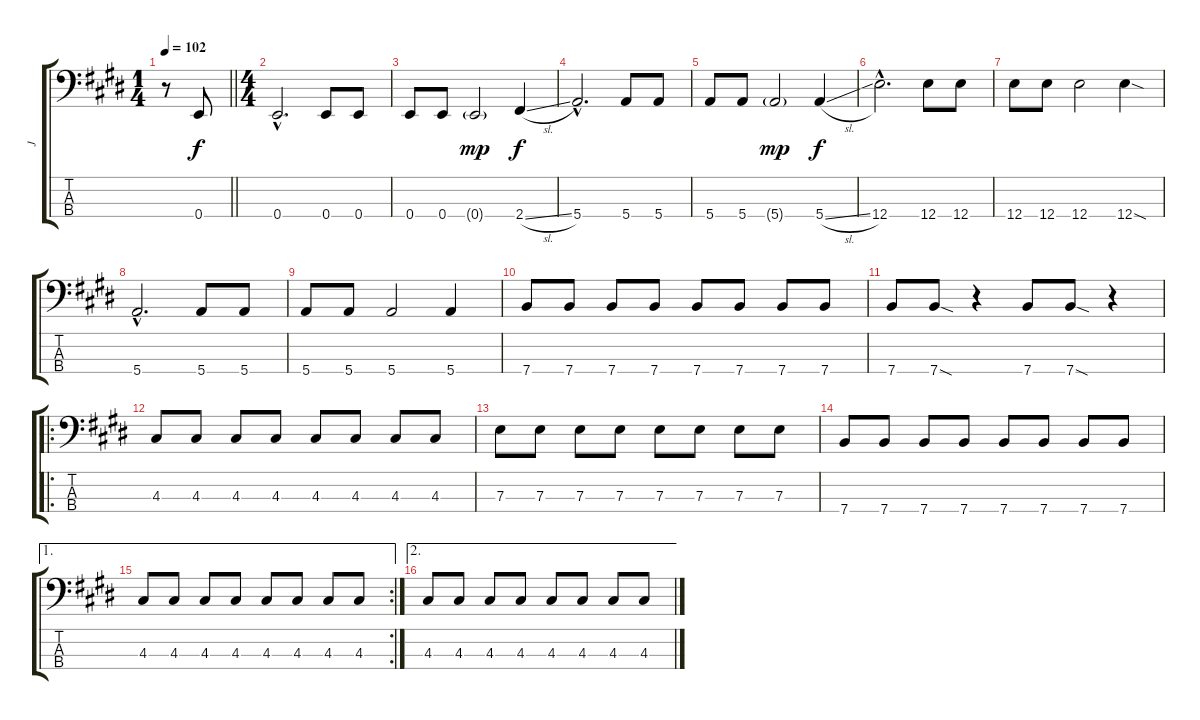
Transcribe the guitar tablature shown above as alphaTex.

\track ("J" "J") {instrument electricbasspick}
\staff {score tabs}
\tuning (G2 D2 A1 E1) {hide}
\ts (1 4)
\tempo 102
\clef f4
\barLineRight lightlight
\ks e
r.8{dy f instrument electricbasspick} 0.4.8 |
\ts (4 4)
0.4{hac}.2{d} 0.4.8 0.4.8 |
0.4.8 0.4.8 0.4{g}.2{dy mp} 2.4{sl}.4{dy f} |
5.4{hac}.2{d} 5.4.8 5.4.8 |
5.4.8 5.4.8 5.4{g}.2{dy mp} 5.4{sl}.4{dy f} |
12.4{hac}.2{d} 12.4.8 12.4.8 |
12.4.8 12.4.8 12.4.2 12.4{sod}.4 |
5.4{hac}.2{d} 5.4.8 5.4.8 |
5.4.8 5.4.8 5.4.2 5.4.4 |
7.4.8 7.4.8 7.4.8 7.4.8 7.4.8 7.4.8 7.4.8 7.4.8 |
7.4.8 7.4{sod}.8 r.4 7.4.8 7.4{sod}.8 r.4 |
\ro
4.3.8 4.3.8 4.3.8 4.3.8 4.3.8 4.3.8 4.3.8 4.3.8 |
7.3.8 7.3.8 7.3.8 7.3.8 7.3.8 7.3.8 7.3.8 7.3.8 |
7.4.8 7.4.8 7.4.8 7.4.8 7.4.8 7.4.8 7.4.8 7.4.8 |
\ae 1
\rc 2
4.3.8 4.3.8 4.3.8 4.3.8 4.3.8 4.3.8 4.3.8 4.3.8 |
\ae 2
4.3.8 4.3.8 4.3.8 4.3.8 4.3.8 4.3.8 4.3.8 4.3.8
